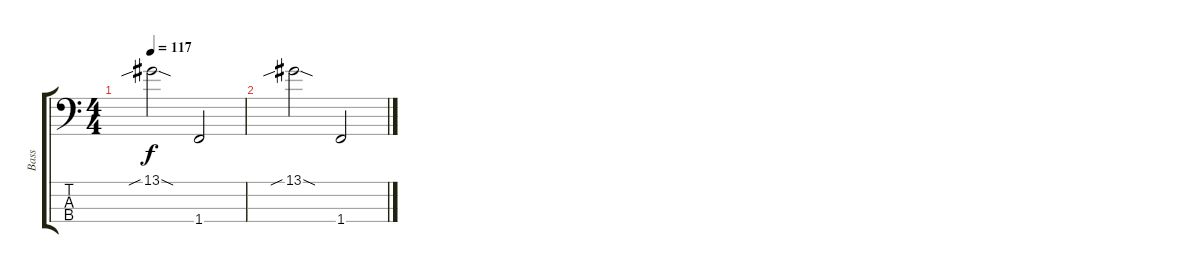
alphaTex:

\track ("Bass" "Bass") {instrument electricbassfinger}
\staff {score tabs}
\tuning (G2 D2 A1 E1) {hide}
\ts (4 4)
\tempo 117
\clef f4
\ks c
13.1{sib sod}.2{dy f} 1.4.2 |
13.1{sib sod}.2 1.4.2
